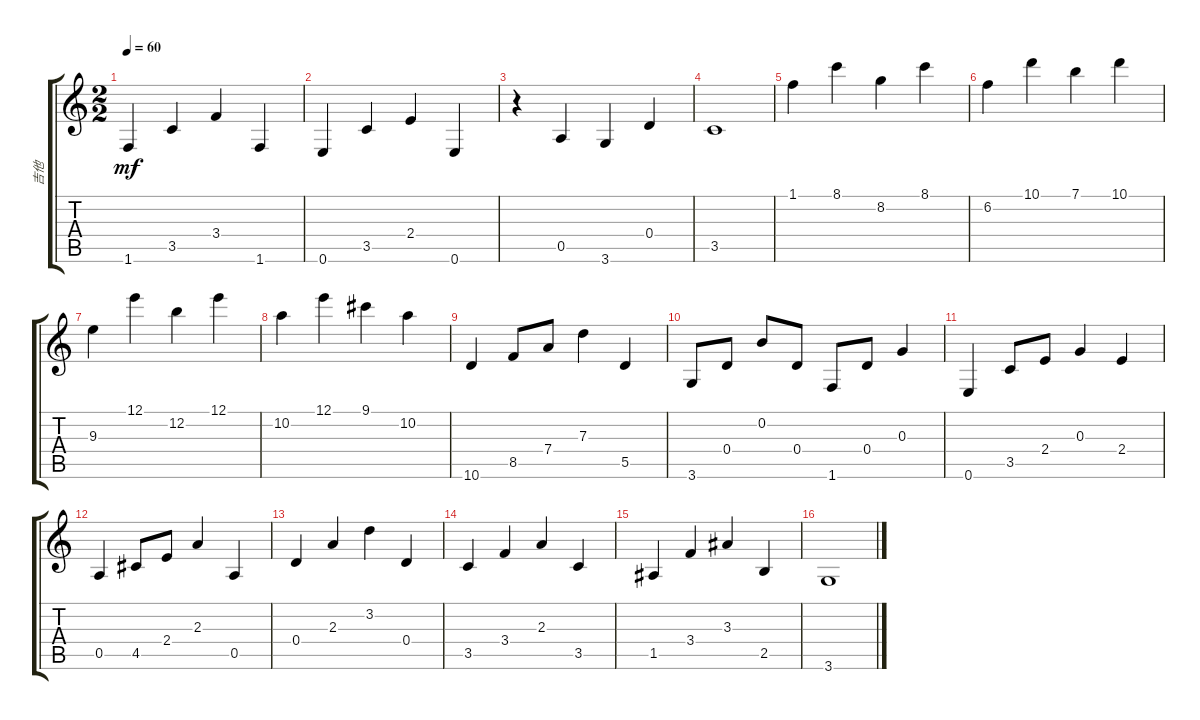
\track ("吉他" "吉他") {instrument acousticguitarnylon}
\staff {score tabs}
\tuning (E4 B3 G3 D3 A2 E2) {hide}
\ts (2 2)
\tempo 60
\clef g2
\ks c
1.6.4{dy mf} 3.5.4 3.4.4 1.6.4 |
0.6.4 3.5.4 2.4.4 0.6.4 |
r.4 0.5.4 3.6.4 0.4.4 |
3.5.1 |
1.1.4 8.1.4 8.2.4 8.1.4 |
6.2.4 10.1.4 7.1.4 10.1.4 |
9.3.4 12.1.4 12.2.4 12.1.4 |
10.2.4 12.1.4 9.1.4 10.2.4 |
10.6.4 8.5.8 7.4.8 7.3.4 5.5.4 |
3.6.8 0.4.8 0.2.8 0.4.8 1.6.8 0.4.8 0.3.4 |
0.6.4 3.5.8 2.4.8 0.3.4 2.4.4 |
0.5.4 4.5.8 2.4.8 2.3.4 0.5.4 |
0.4.4 2.3.4 3.2.4 0.4.4 |
3.5.4 3.4.4 2.3.4 3.5.4 |
1.5.4 3.4.4 3.3.4 2.5.4 |
3.6.1
